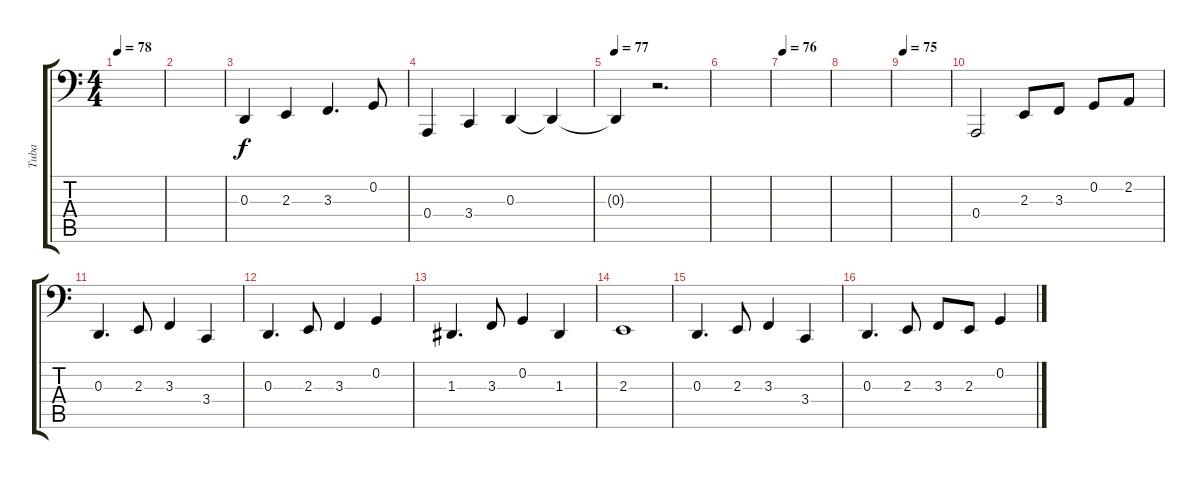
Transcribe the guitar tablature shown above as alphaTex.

\track ("Tuba" "Tuba") {instrument tuba}
\staff {score tabs}
\tuning (C3 G2 D2 A1 E1 B0) {hide}
\ts (4 4)
\tempo 78
\clef f4
\ks c
|
|
0.3.4{volume 14} 2.3.4 3.3.4{d} 0.2.8 |
0.4.4 3.4.4 0.3.4{volume 2} 0.3{t}.4 |
\tempo 77
0.3{t}.4 r.2{d} |
|
\tempo 76
|
|
\tempo 75
|
0.4.2{volume 13} 2.3.8 3.3.8 0.2.8 2.2.8 |
0.3.4{d} 2.3.8 3.3.4 3.4.4 |
0.3.4{d} 2.3.8 3.3.4 0.2.4 |
1.3.4{d} 3.3.8 0.2.4 1.3.4 |
2.3.1 |
0.3.4{d volume 15} 2.3.8 3.3.4 3.4.4 |
0.3.4{d} 2.3.8 3.3.8 2.3.8 0.2.4
